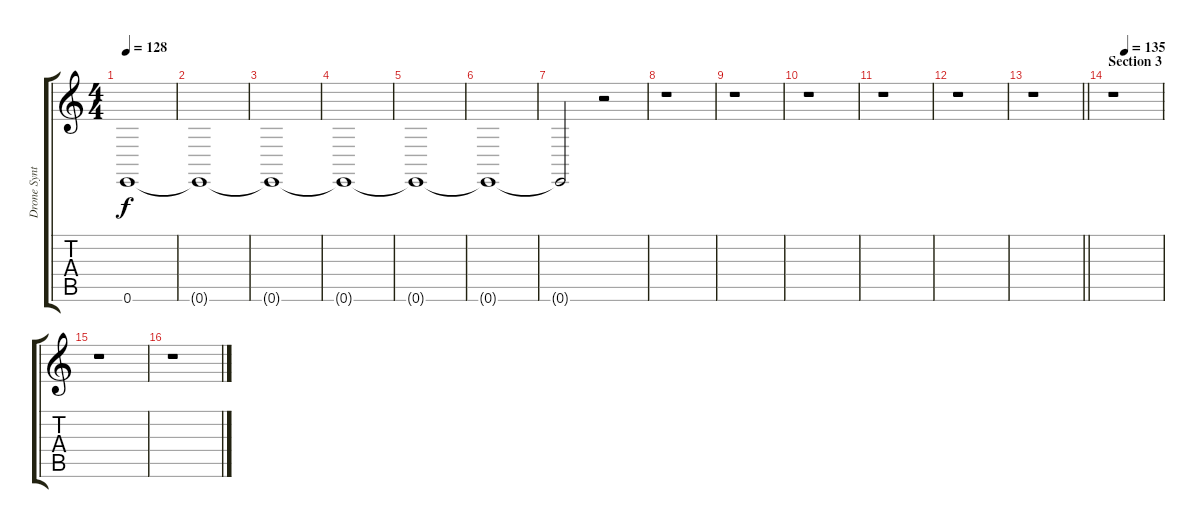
\track ("Drone Synth Strings" "Drone Synt") {instrument synthstrings1}
\staff {score tabs}
\tuning (E4 B3 G3 D3 A2 E2) {hide}
\ts (4 4)
\tempo 128
\clef g2
\ks c
0.6{t}.1{dy f} |
0.6{t}.1 |
0.6{t}.1 |
0.6{t}.1 |
0.6{t}.1 |
0.6{t}.1 |
0.6{t}.2 r.2 |
r.1 |
r.1 |
r.1 |
r.1 |
r.1 |
\barLineRight lightlight
r.1 |
\section ("" "Section 3")
\tempo (135 0.25)
r.1 |
r.1 |
r.1
